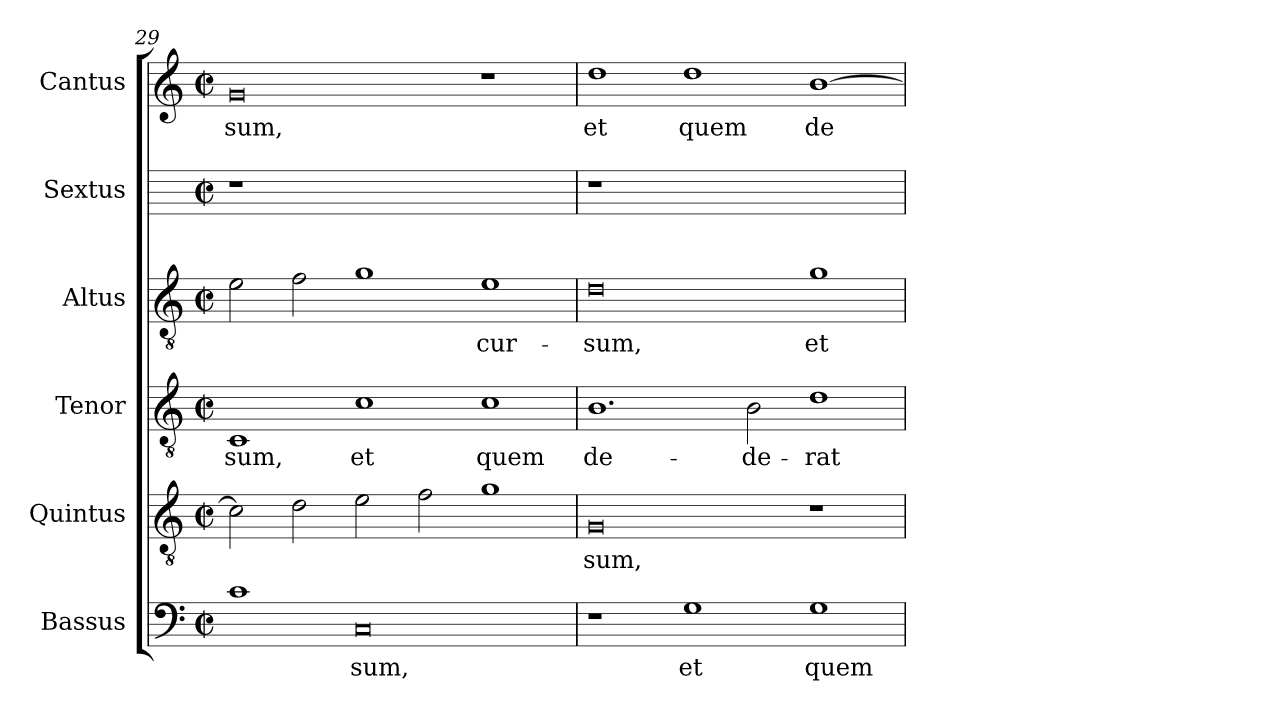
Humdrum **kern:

**kern	**text	**kern	**text	**kern	**text	**kern	**text	**kern	**kern	**text
*part6	*part6	*part5	*part5	*part4	*part4	*part3	*part3	*part2	*part1	*part1
*staff6	*staff6	*staff5	*staff5	*staff4	*staff4	*staff3	*staff3	*staff2	*staff1	*staff1
*I"Bassus	*	*I"Quintus	*	*I"Tenor	*	*I"Altus	*	*I"Sextus	*I"Cantus	*
*I'Bassus	*	*I'Quintus	*	*I'Tenor	*	*I'Altus	*	*	*I'Cantus	*
!!LO:PB:g=z
*clefF4	*	*clefGv2	*	*clefGv2	*	*clefGv2	*	*	*clefG2	*
*k[]	*	*k[]	*	*k[]	*	*k[]	*	*k[]	*k[]	*
*C:	*	*C:	*	*C:	*	*C:	*	*C:	*C:	*
*M2/2	*	*M2/2	*	*M2/2	*	*M2/2	*	*M2/2	*M2/2	*
*met(c|)	*	*met(c|)	*	*met(c|)	*	*met(c|)	*	*met(c|)	*met(c|)	*
=29	=29	=29	=29	=29	=29	=29	=29	=29	=29	=29
!	!LO:LY:b:cj	!	!LO:LY:b	!	!LO:LY:b	!	!LO:LY:b:cj	!	!	!LO:LY:b:cj
1c	.	2c\]	.	1C	sum,	2e\	.	1r	0g	sum,
!	!	!	!LO:LY:b	!	!	!	!LO:LY:b:cj	!	!	!
.	.	2d\	.	.	.	2f\	.	.	.	.
!	!LO:LY:b:cj	!	!LO:LY:b	!	!LO:LY:b	!	!LO:LY:b:cj	!	!	!
0C	sum,	2e\	.	1c	et	1g	.	0ryy	.	.
!	!	!	!LO:LY:b	!	!	!	!	!	!	!
.	.	2f\	.	.	.	.	.	.	.	.
!	!	!	!LO:LY:b	!	!LO:LY:b	!	!LO:LY:b:cj	!	!	!
.	.	1g	.	1c	quem	1e	cur-	.	1r	.
=30	=30	=30	=30	=30	=30	=30	=30	=30	=30	=30
!	!	!	!LO:LY:b	!	!LO:LY:b	!	!LO:LY:b:cj	!	!	!LO:LY:b:cj
1r	.	0G	sum,	1.B	de-	0d	-sum,	1r	1dd	et
!	!LO:LY:b:cj	!	!	!	!	!	!	!	!	!LO:LY:b:cj
1G	et	.	.	.	.	.	.	0ryy	1dd	quem
!	!	!	!	!	!LO:LY:b	!	!	!	!	!
.	.	.	.	2B\	-de-	.	.	.	.	.
!	!LO:LY:b:cj	!	!	!	!LO:LY:b	!	!LO:LY:b:cj	!	!	!LO:LY:b:cj
1G	quem	1r	.	1d	-rat	1g	et	.	[>1b	de-
=	=	=	=	=	=	=	=	=	=	=
*-	*-	*-	*-	*-	*-	*-	*-	*-	*-	*-
